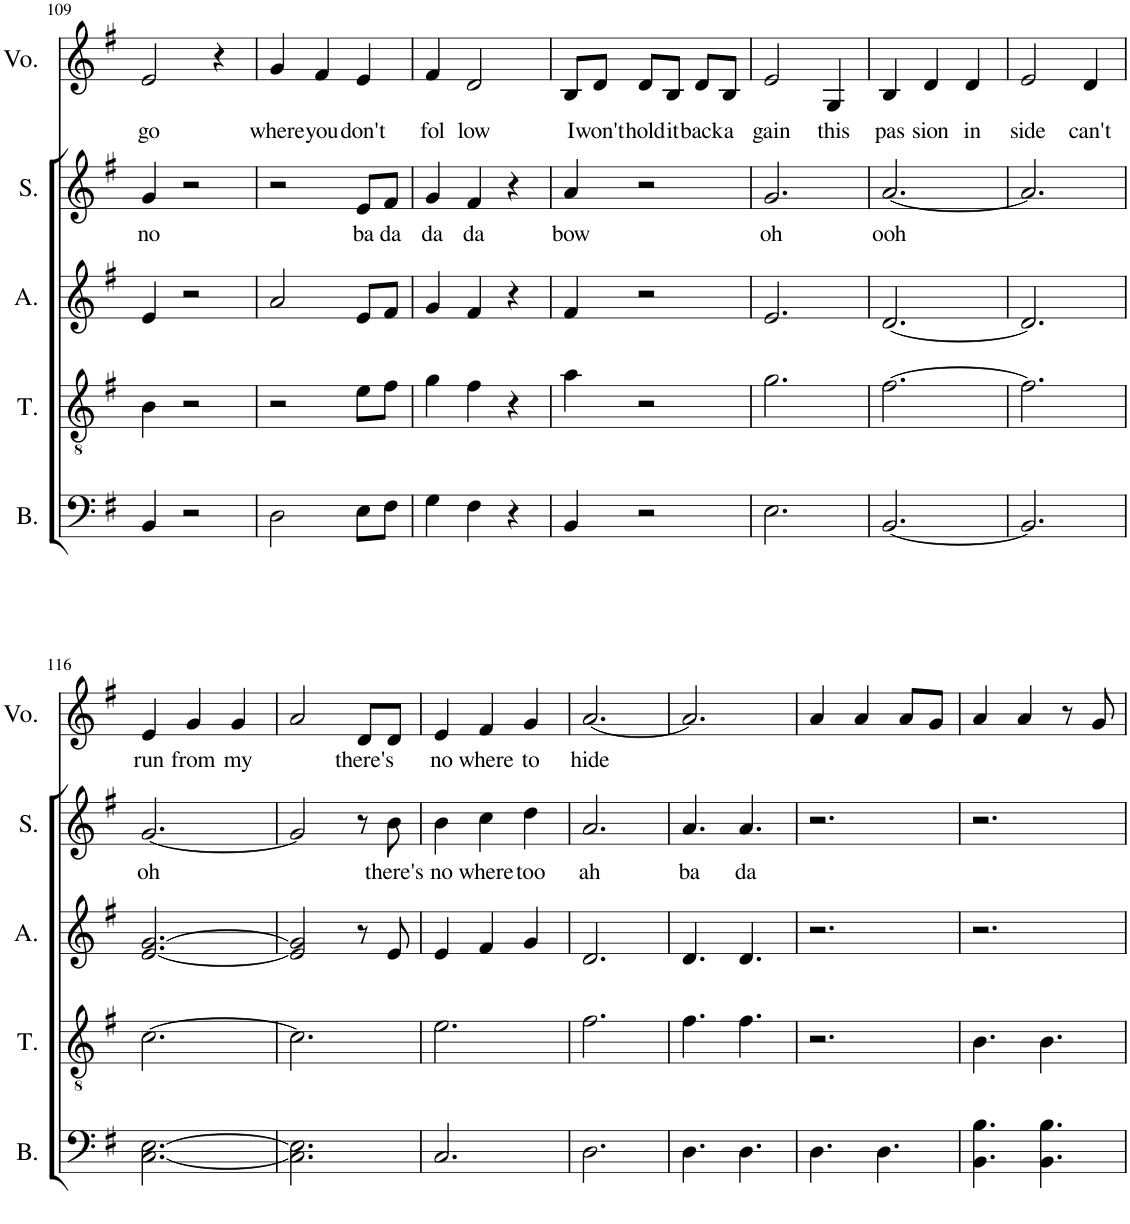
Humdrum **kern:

**kern	**kern	**kern	**kern	**text	**kern	**text
*part5	*part4	*part3	*part2	*part2	*part1	*part1
*staff5	*staff4	*staff3	*staff2	*staff2	*staff1	*staff1
*I"Bass	*I"Tenor	*I"Alto	*I"Soprano	*	*I"Voice	*
*I'B.	*I'T.	*I'A.	*I'S.	*	*I'Vo.	*
!!LO:PB:g=z
*clefF4	*clefGv2	*clefG2	*clefG2	*	*clefG2	*
*k[f#]	*k[f#]	*k[f#]	*k[f#]	*	*k[f#]	*
*M3/4	*M3/4	*M3/4	*M3/4	*	*M3/4	*
=109	=109	=109	=109	=109	=109	=109
!	!	!	!	!LO:LY:b	!	!LO:LY:b
4BB/	4B\	4e/	4g/	no	2e/	go
2r	2r	2r	2r	.	.	.
.	.	.	.	.	4r	.
=110	=110	=110	=110	=110	=110	=110
!	!	!	!	!	!	!LO:LY:b
2D\	2r	2a/	2r	.	4g/	where
!	!	!	!	!	!	!LO:LY:b
.	.	.	.	.	4f#/	you
!	!	!	!	!LO:LY:b	!	!LO:LY:b
8E\L	8e\L	8e/L	8e/L	ba	4e/	don't
!	!	!	!	!LO:LY:b	!	!
8F#\J	8f#\J	8f#/J	8f#/J	da	.	.
=111	=111	=111	=111	=111	=111	=111
!	!	!	!	!LO:LY:b	!	!LO:LY:b
4G\	4g\	4g/	4g/	da	4f#/	fol
!	!	!	!	!LO:LY:b	!	!LO:LY:b
4F#\	4f#\	4f#/	4f#/	da	2d/	low
4r	4r	4r	4r	.	.	.
=112	=112	=112	=112	=112	=112	=112
!	!	!	!	!LO:LY:b	!	!LO:LY:b
4BB/	4a\	4f#/	4a/	bow	8B/L	I
!	!	!	!	!	!	!LO:LY:b
.	.	.	.	.	8d/J	won't
!	!	!	!	!	!	!LO:LY:b
2r	2r	2r	2r	.	8d/L	hold
!	!	!	!	!	!	!LO:LY:b
.	.	.	.	.	8B/J	it
!	!	!	!	!	!	!LO:LY:b
.	.	.	.	.	8d/L	back
!	!	!	!	!	!	!LO:LY:b
.	.	.	.	.	8B/J	a
=113	=113	=113	=113	=113	=113	=113
!	!	!	!	!LO:LY:b	!	!LO:LY:b
2.E\	2.g\	2.e/	2.g/	oh	2e/	gain
!	!	!	!	!	!	!LO:LY:b
.	.	.	.	.	4G/	this
=114	=114	=114	=114	=114	=114	=114
!	!	!	!	!LO:LY:b	!	!LO:LY:b
[2.BB/	[2.f#\	[2.d/	[2.a/	ooh	4B/	pas
!	!	!	!	!	!	!LO:LY:b
.	.	.	.	.	4d/	sion
!	!	!	!	!	!	!LO:LY:b
.	.	.	.	.	4d/	in
=115	=115	=115	=115	=115	=115	=115
!	!	!	!	!	!	!LO:LY:b
2.BB/]	2.f#\]	2.d/]	2.a/]	.	2e/	side
!	!	!	!	!	!	!LO:LY:b
.	.	.	.	.	4d/	can't
!!LO:LB:g=z
=116	=116	=116	=116	=116	=116	=116
!	!	!	!	!LO:LY:b	!	!LO:LY:b
[2.C\ [2.E\	[2.c\	[2.e/ [2.g/	[2.g/	oh	4e/	run
!	!	!	!	!	!	!LO:LY:b
.	.	.	.	.	4g/	from
!	!	!	!	!	!	!LO:LY:b
.	.	.	.	.	4g/	my
=117	=117	=117	=117	=117	=117	=117
2.C\] 2.E\]	2.c\]	2e/] 2g/]	2g/]	.	2a/	.
!	!	!	!	!	!	!LO:LY:b
.	.	8r	8r	.	8d/L	there's
!	!	!	!	!LO:LY:b	!	!
.	.	8e/	8b\	there's	8d/J	.
=118	=118	=118	=118	=118	=118	=118
!	!	!	!	!LO:LY:b	!	!LO:LY:b
2.C/	2.e\	4e/	4b\	no	4e/	no
!	!	!	!	!LO:LY:b	!	!LO:LY:b
.	.	4f#/	4cc\	where	4f#/	where
!	!	!	!	!LO:LY:b	!	!LO:LY:b
.	.	4g/	4dd\	too	4g/	to
=119	=119	=119	=119	=119	=119	=119
!	!	!	!	!LO:LY:b	!	!LO:LY:b
2.D\	2.f#\	2.d/	2.a/	ah	[2.a/	hide
=120	=120	=120	=120	=120	=120	=120
!	!	!	!	!LO:LY:b	!	!
4.D\	4.f#\	4.d/	4.a/	ba	2.a/]	.
!	!	!	!	!LO:LY:b	!	!
4.D\	4.f#\	4.d/	4.a/	da	.	.
=121	=121	=121	=121	=121	=121	=121
4.D\	2.r	2.r	2.r	.	4a/	.
.	.	.	.	.	4a/	.
4.D\	.	.	.	.	.	.
.	.	.	.	.	8a/L	.
.	.	.	.	.	8g/J	.
=122	=122	=122	=122	=122	=122	=122
4.BB\ 4.B\	4.B\	2.r	2.r	.	4a/	.
.	.	.	.	.	4a/	.
4.BB\ 4.B\	4.B\	.	.	.	.	.
.	.	.	.	.	8r	.
.	.	.	.	.	8g/	.
=	=	=	=	=	=	=
*-	*-	*-	*-	*-	*-	*-
